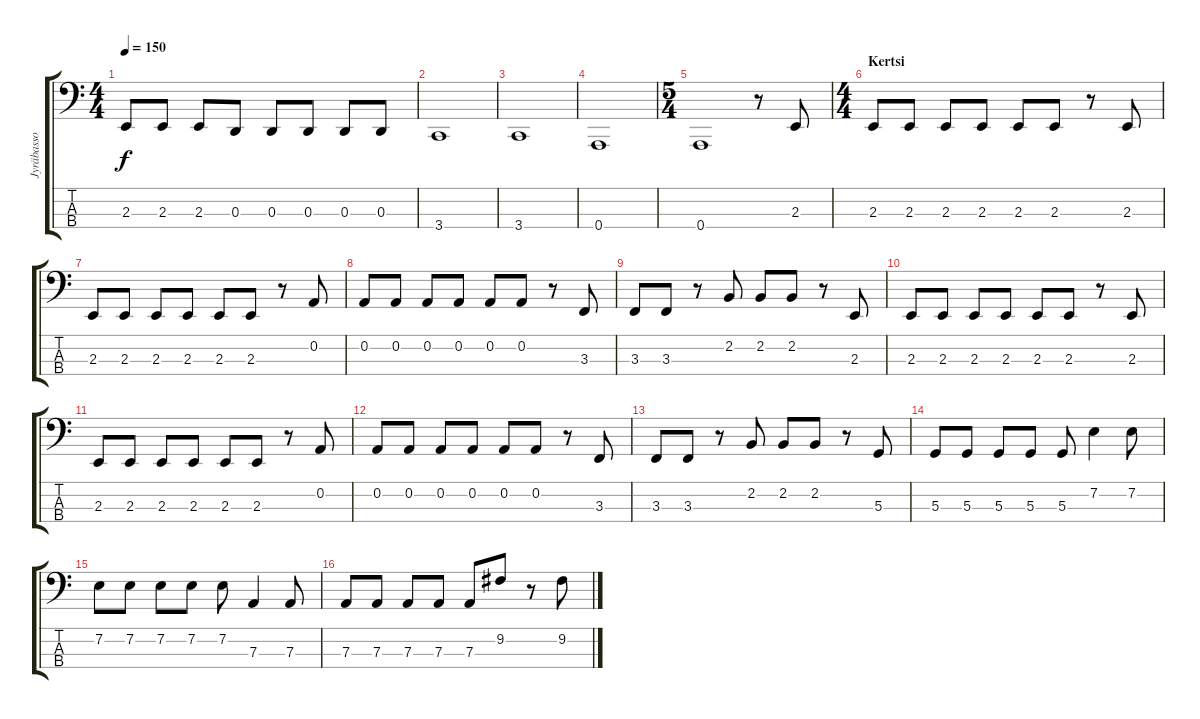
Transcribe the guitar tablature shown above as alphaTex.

\track ("Jyräbasso" "Jyräbasso") {instrument slapbass1}
\staff {score tabs}
\tuning (D2 A1 D1 A0) {hide}
\ts (4 4)
\tempo 150
\clef f4
\ks c
2.3.8{dy f} 2.3.8 2.3.8 0.3.8 0.3.8 0.3.8 0.3.8 0.3.8 |
3.4.1 |
3.4.1 |
0.4.1 |
\ts (5 4)
0.4.1 r.8 2.3.8 |
\ts (4 4)
\section ("" "Kertsi")
2.3.8 2.3.8 2.3.8 2.3.8 2.3.8 2.3.8 r.8 2.3.8 |
2.3.8 2.3.8 2.3.8 2.3.8 2.3.8 2.3.8 r.8 0.2.8 |
0.2.8 0.2.8 0.2.8 0.2.8 0.2.8 0.2.8 r.8 3.3.8 |
3.3.8 3.3.8 r.8 2.2.8 2.2.8 2.2.8 r.8 2.3.8 |
2.3.8 2.3.8 2.3.8 2.3.8 2.3.8 2.3.8 r.8 2.3.8 |
2.3.8 2.3.8 2.3.8 2.3.8 2.3.8 2.3.8 r.8 0.2.8 |
0.2.8 0.2.8 0.2.8 0.2.8 0.2.8 0.2.8 r.8 3.3.8 |
3.3.8 3.3.8 r.8 2.2.8 2.2.8 2.2.8 r.8 5.3.8 |
5.3.8 5.3.8 5.3.8 5.3.8 5.3.8 7.2.4 7.2.8 |
7.2.8 7.2.8 7.2.8 7.2.8 7.2.8 7.3.4 7.3.8 |
7.3.8 7.3.8 7.3.8 7.3.8 7.3.8 9.2.8 r.8 9.2.8
